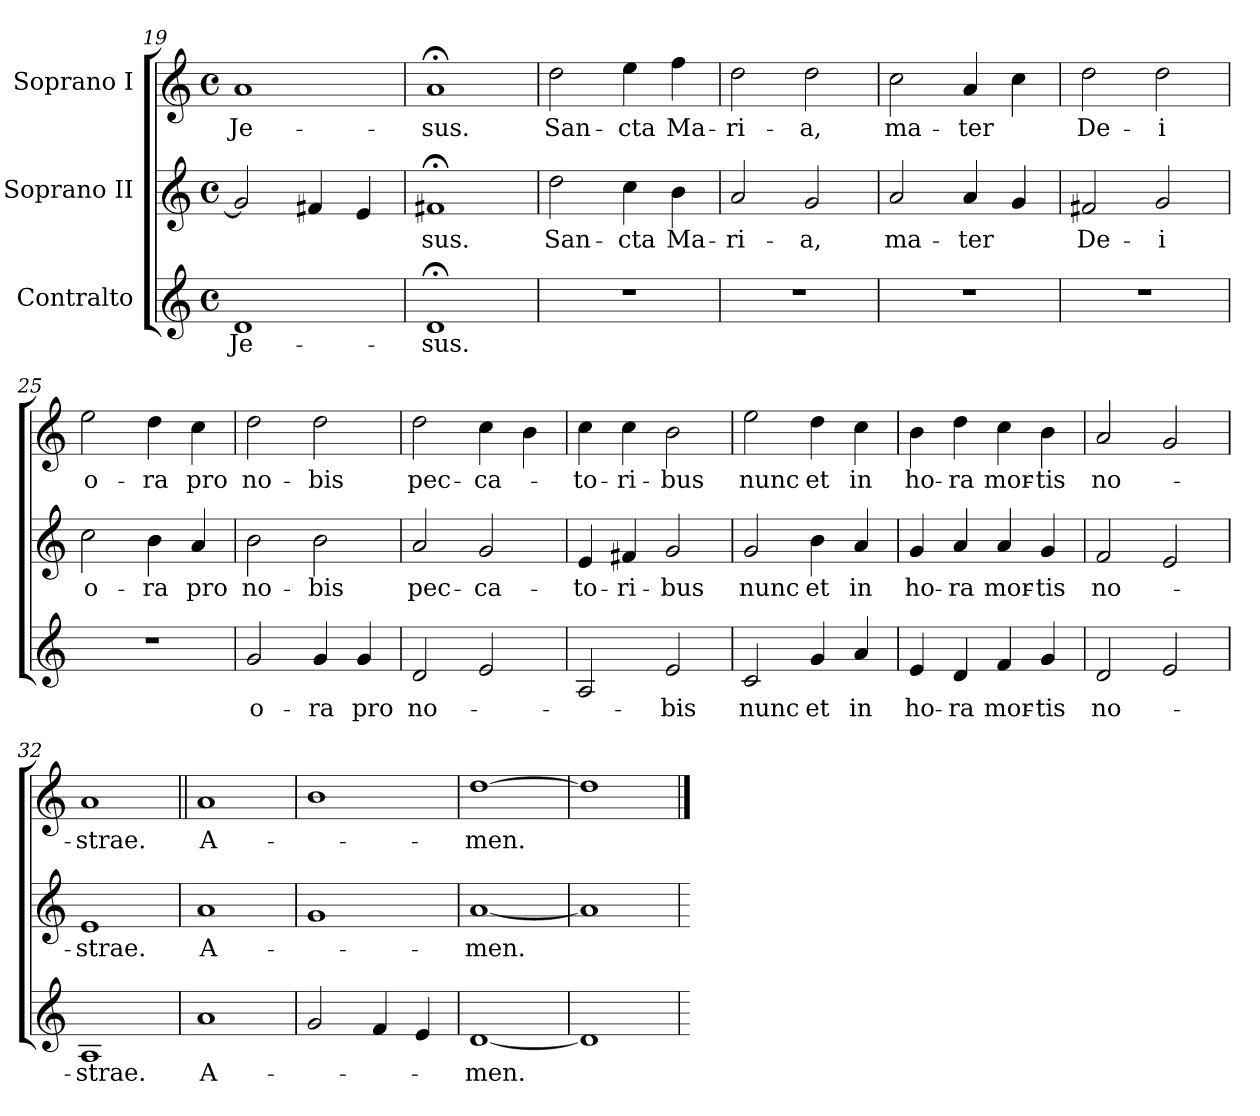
**kern	**text	**kern	**text	**kern	**text
*part3	*part3	*part2	*part2	*part1	*part1
*staff3	*staff3	*staff2	*staff2	*staff1	*staff1
*I"Contralto	*	*I"Soprano II	*	*I"Soprano I	*
*clefG2	*	*clefG2	*	*clefG2	*
*M4/4	*	*M4/4	*	*M4/4	*
*met(c)	*	*met(c)	*	*met(c)	*
=19	=19	=19	=19	=19	=19
!	!LO:LY:b:cj	!	!	!	!LO:LY:b:cj
1d	Je-	2g/]	.	1a	Je-
.	.	4f#X/	.	.	.
.	.	4e/	.	.	.
=20	=20	=20	=20	=20	=20
!	!LO:LY:b:cj	!	!LO:LY:b:cj	!	!LO:LY:b:cj
1d;<	-sus.	1f#X;<	-sus.	1a;<	-sus.
=21	=21	=21	=21	=21	=21
!	!	!	!LO:LY:b:cj	!	!LO:LY:b:cj
1r	.	2dd\	San-	2dd\	San-
!	!	!	!LO:LY:b:cj	!	!LO:LY:b:cj
.	.	4cc\	-cta	4ee\	-cta
!	!	!	!LO:LY:b:cj	!	!LO:LY:b:cj
.	.	4b\	Ma-	4ff\	Ma-
=22	=22	=22	=22	=22	=22
!	!	!	!LO:LY:b:cj	!	!LO:LY:b:cj
1r	.	2a/	-ri-	2dd\	-ri-
!	!	!	!LO:LY:b:cj	!	!LO:LY:b:cj
.	.	2g/	-a,	2dd\	-a,
=23	=23	=23	=23	=23	=23
!	!	!	!LO:LY:b:cj	!	!LO:LY:b:cj
1r	.	2a/	ma-	2cc\	ma-
!	!	!	!LO:LY:b:cj	!	!LO:LY:b:cj
.	.	4a/	-ter	4a/	-ter
.	.	4g/	.	4cc\	.
!!LO:LB:g=z
=24	=24	=24	=24	=24	=24
!	!	!	!LO:LY:b:cj	!	!LO:LY:b:cj
1r	.	2f#X/	De-	2dd\	De-
!	!	!	!LO:LY:b:cj	!	!LO:LY:b:cj
.	.	2g/	-i	2dd\	-i
=25	=25	=25	=25	=25	=25
!	!	!	!LO:LY:b:cj	!	!LO:LY:b:cj
1r	.	2cc\	o-	2ee\	o-
!	!	!	!LO:LY:b:cj	!	!LO:LY:b:cj
.	.	4b\	-ra	4dd\	-ra
!	!	!	!LO:LY:b:cj	!	!LO:LY:b:cj
.	.	4a/	pro	4cc\	pro
=26	=26	=26	=26	=26	=26
!	!LO:LY:b:cj	!	!LO:LY:b:cj	!	!LO:LY:b:cj
2g/	o-	2b\	no-	2dd\	no-
!	!LO:LY:b:cj	!	!LO:LY:b:cj	!	!LO:LY:b:cj
4g/	-ra	2b\	-bis	2dd\	-bis
!	!LO:LY:b:cj	!	!	!	!
4g/	pro	.	.	.	.
=27	=27	=27	=27	=27	=27
!	!LO:LY:b:cj	!	!LO:LY:b:cj	!	!LO:LY:b:cj
2d/	no-	2a/	pec-	2dd\	pec-
!	!	!	!LO:LY:b:cj	!	!LO:LY:b:cj
2e/	.	2g/	-ca-	4cc\	-ca-
.	.	.	.	4b\	.
=28	=28	=28	=28	=28	=28
!	!	!	!LO:LY:b:cj	!	!LO:LY:b:cj
2A/	.	4e/	-to-	4cc\	-to-
!	!	!	!LO:LY:b:cj	!	!LO:LY:b:cj
.	.	4f#X/	-ri-	4cc\	-ri-
!	!LO:LY:b:cj	!	!LO:LY:b:cj	!	!LO:LY:b:cj
2e/	-bis	2g/	-bus	2b\	-bus
=29	=29	=29	=29	=29	=29
!	!LO:LY:b:cj	!	!LO:LY:b:cj	!	!LO:LY:b:cj
2c/	nunc	2g/	nunc	2ee\	nunc
!	!LO:LY:b:cj	!	!LO:LY:b:cj	!	!LO:LY:b:cj
4g/	et	4b\	et	4dd\	et
!	!LO:LY:b:cj	!	!LO:LY:b:cj	!	!LO:LY:b:cj
4a/	in	4a/	in	4cc\	in
!!LO:LB:g=z
=30	=30	=30	=30	=30	=30
!	!LO:LY:b:cj	!	!LO:LY:b:cj	!	!LO:LY:b:cj
4e/	ho-	4g/	ho-	4b\	ho-
!	!LO:LY:b:cj	!	!LO:LY:b:cj	!	!LO:LY:b:cj
4d/	-ra	4a/	-ra	4dd\	-ra
!	!LO:LY:b:cj	!	!LO:LY:b:cj	!	!LO:LY:b:cj
4f/	mor-	4a/	mor-	4cc\	mor-
!	!LO:LY:b:rj	!	!LO:LY:b:rj	!	!LO:LY:b:rj
4g/	-tis	4g/	-tis	4b\	-tis
=31	=31	=31	=31	=31	=31
!	!LO:LY:b:cj	!	!LO:LY:b:cj	!	!LO:LY:b:cj
2d/	no-	2f/	no-	2a/	no-
2e/	.	2e/	.	2g/	.
=32	=32	=32	=32	=32	=32
!	!LO:LY:b:cj	!	!LO:LY:b:cj	!	!LO:LY:b:cj
1A	-strae.	1e	-strae.	1a	-strae.
=33	=33||	=33	=33||	=33||	=33||
!	!LO:LY:b:cj	!	!LO:LY:b:cj	!	!LO:LY:b:cj
1a	A-	1a	A-	1a	A-
=34	=34	=34	=34	=34	=34
2g/	.	1g	.	1b	.
4f/	.	.	.	.	.
4e/	.	.	.	.	.
=35	=35	=35	=35	=35	=35
!	!LO:LY:b:cj	!	!LO:LY:b:cj	!	!LO:LY:b:cj
[<1d	-men.	[<1a	-men.	[>1dd	-men.
=36	=36	=36	=36	=36	=36
1d]	.	1a]	.	1dd]	.
=	==	=	==	==	==
*-	*-	*-	*-	*-	*-
